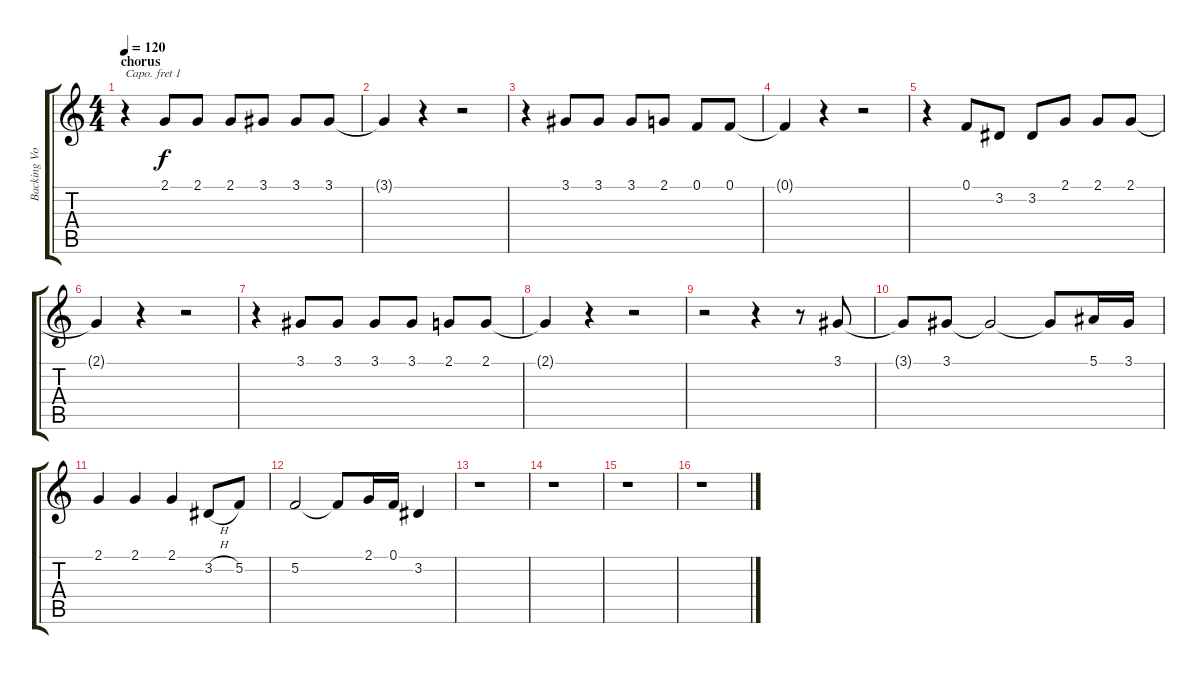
\track ("Backing Vocals" "Backing Vo") {instrument lead3calliope}
\staff {score tabs}
\capo 1
\tuning (E4 B3 G3 D3 A2 E2) {hide}
\ts (4 4)
\section ("" "chorus")
\tempo 120
\clef g2
\ks c
r.4{dy f} 2.1.8 2.1.8 2.1.8 3.1.8 3.1.8 3.1.8 |
3.1{t}.4 r.4 r.2 |
r.4 3.1.8 3.1.8 3.1.8 2.1.8 0.1.8 0.1.8 |
0.1{t}.4 r.4 r.2 |
r.4 0.1.8 3.2.8 3.2.8 2.1.8 2.1.8 2.1.8 |
2.1{t}.4 r.4 r.2 |
r.4 3.1.8 3.1.8 3.1.8 3.1.8 2.1.8 2.1.8 |
2.1{t}.4 r.4 r.2 |
r.2 r.4 r.8 3.1.8 |
3.1{t}.8 3.1.8 3.1{t}.2 3.1{t}.8 5.1.16 3.1.16 |
2.1.4 2.1.4 2.1.4 3.2{h}.8 5.2.8 |
5.2.2 5.2{t}.8 2.1.16 0.1.16 3.2.4 |
r.1 |
r.1 |
r.1 |
r.1
